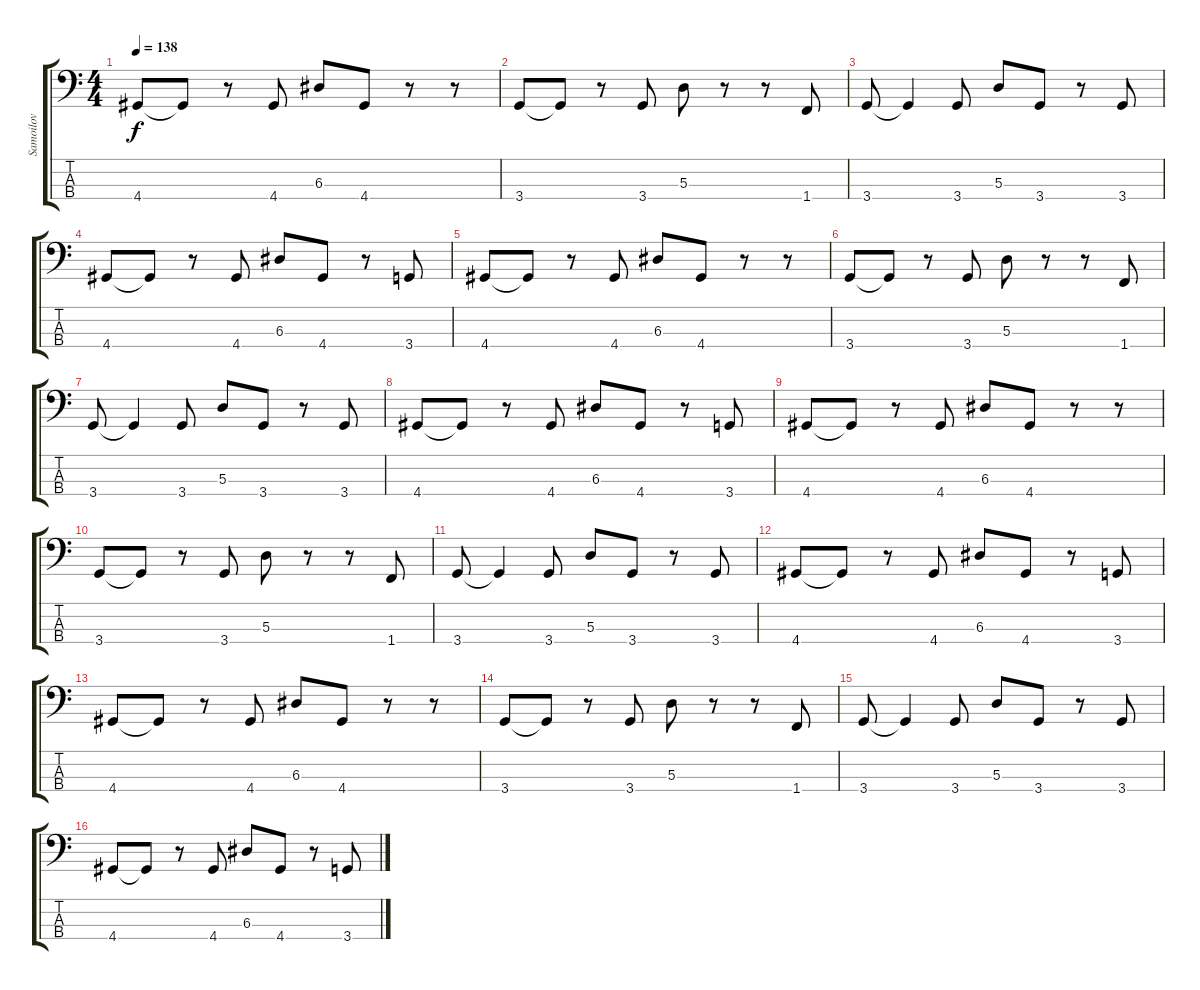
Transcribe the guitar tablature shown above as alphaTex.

\track ("Samoilov" "Samoilov") {instrument electricbassfinger}
\staff {score tabs}
\tuning (G2 D2 A1 E1) {hide}
\ts (4 4)
\tempo 138
\clef f4
\ks c
4.4.8{dy f} 4.4{t}.8 r.8 4.4.8 6.3.8 4.4.8 r.8 r.8 |
3.4.8 3.4{t}.8 r.8 3.4.8 5.3.8 r.8 r.8 1.4.8 |
3.4.8 3.4{t}.4 3.4.8 5.3.8 3.4.8 r.8 3.4.8 |
4.4.8 4.4{t}.8 r.8 4.4.8 6.3.8 4.4.8 r.8 3.4.8 |
4.4.8 4.4{t}.8 r.8 4.4.8 6.3.8 4.4.8 r.8 r.8 |
3.4.8 3.4{t}.8 r.8 3.4.8 5.3.8 r.8 r.8 1.4.8 |
3.4.8 3.4{t}.4 3.4.8 5.3.8 3.4.8 r.8 3.4.8 |
4.4.8 4.4{t}.8 r.8 4.4.8 6.3.8 4.4.8 r.8 3.4.8 |
4.4.8 4.4{t}.8 r.8 4.4.8 6.3.8 4.4.8 r.8 r.8 |
3.4.8 3.4{t}.8 r.8 3.4.8 5.3.8 r.8 r.8 1.4.8 |
3.4.8 3.4{t}.4 3.4.8 5.3.8 3.4.8 r.8 3.4.8 |
4.4.8 4.4{t}.8 r.8 4.4.8 6.3.8 4.4.8 r.8 3.4.8 |
4.4.8 4.4{t}.8 r.8 4.4.8 6.3.8 4.4.8 r.8 r.8 |
3.4.8 3.4{t}.8 r.8 3.4.8 5.3.8 r.8 r.8 1.4.8 |
3.4.8 3.4{t}.4 3.4.8 5.3.8 3.4.8 r.8 3.4.8 |
4.4.8 4.4{t}.8 r.8 4.4.8 6.3.8 4.4.8 r.8 3.4.8
